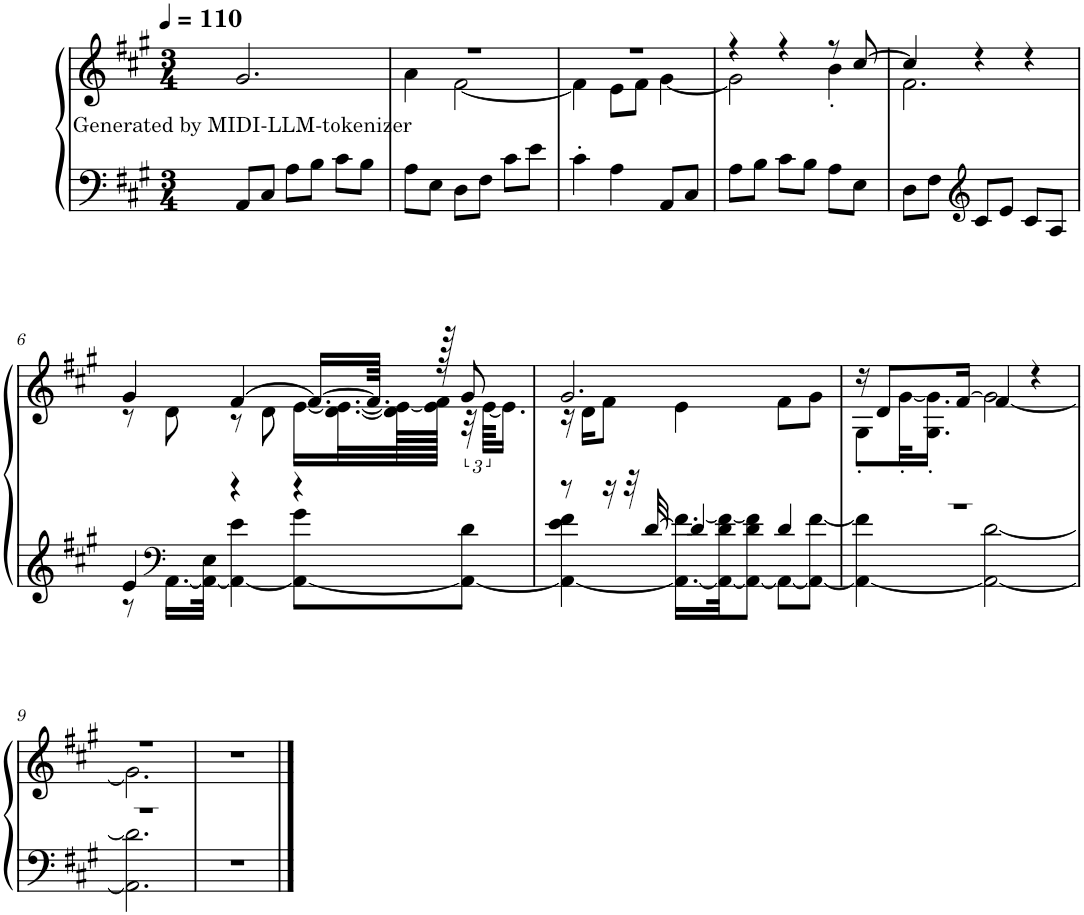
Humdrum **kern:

**kern	**kern	**text
*part1	*part1	*part1
*staff2	*staff1	*staff1
*I"Piano	*	*
*I'Pno.	*	*
*clefF4	*clefG2	*
*k[f#c#g#]	*k[f#c#g#]	*
*M3/4	*M3/4	*
*MM110	*MM110	*
=1	=1	=1
!	!	!LO:LY:b
8AA/L	2.g#/	Generated by MIDI-LLM-tokenizer
8C#/J	.	.
8A\L	.	.
8B\J	.	.
8c#\L	.	.
8B\J	.	.
=2	=2	=2
*	*^	*
8A\L	2.r	4a\	.
8E\J	.	.	.
8D\L	.	[2f#\	.
8F#\J	.	.	.
8c#\L	.	.	.
8e\J	.	.	.
=3	=3	=3	=3
4c#'\	2.r	4f#\]	.
4A\	.	8e\L	.
.	.	8f#\J	.
8AA/L	.	[4g#\	.
8C#/J	.	.	.
=4	=4	=4	=4
8A\L	4r	2g#\]	.
8B\J	.	.	.
8c#\L	4r	.	.
8B\J	.	.	.
8A\L	8r	4b'\	.
8E\J	[8cc#/	.	.
=5	=5	=5	=5
8D\L	4cc#/]	2.f#\	.
8F#\J	.	.	.
*clefG2	*	*	*
8c#/L	4r	.	.
8e/J	.	.	.
8c#/L	4r	.	.
8A/J	.	.	.
!!LO:LB:g=z	!!
=6	=6	=6	=6
*^	*	*	*
4e/	8r	4g#/	8r	.
*clefF4	*	*	*	*
.	[16.AA\LL	.	8d\	.
.	32AA\_ 32E\JJk	.	.	.
4r	4AA\_ 4e\	[4f#/	8r	.
.	.	.	8d\	.
4r	8AA\_ 8g#\L	16.f#/LL_	[16e\LL	.
.	.	.	[32.d\ 32.e\_L	.
.	.	64.f#/JJkk]	.	.
.	.	.	128d\] 128e\_LL	.
.	.	128r	128e\] 128f#\JJJJJ	.
.	8AA\_ 8d\J	8g#/	48r	.
.	.	.	[96e\KKLL	.
.	.	.	16.e\JJ]	.
=7	=7	=7	=7	=7
8r	4AA\_ 4e\ 4f#\	2.g#/	16r	.
.	.	.	16d\KL	.
16r	.	.	8f#\J	.
32r	.	.	.	.
[32d/	.	.	.	.
4d/]	16.AA\_ [16.f#\LL	.	4e\	.
.	32AA\_ 32d\ 32f#\_JK	.	.	.
.	8AA\_ 8d\ 8f#\]J	.	.	.
4d/	8AA\L_	.	8f#\L	.
.	8AA\_ [8f#\J	.	8g#\J	.
=8	=8	=8	=8	=8
2.r	4AA\_ 4f#\]	16r	8G#'\L	.
.	.	8d/L	.	.
.	.	.	[32g#'\KL	.
.	.	.	16.G#\' 16.g#\]'JJ	.
.	.	[16f#/Jk	.	.
.	2AA\_ [2d\	4f#/]	[2g#\	.
.	.	4r	.	.
!!LO:LB:g=z	!!
=9	=9	=9	=9	=9
2.r	2.AA\] 2.d\]	2.r	2.g#\]	.
*v	*v	*	*	*
*	*v	*v	*
=10	=10	=10
2.r	2.r	.
==	==	==
*-	*-	*-
